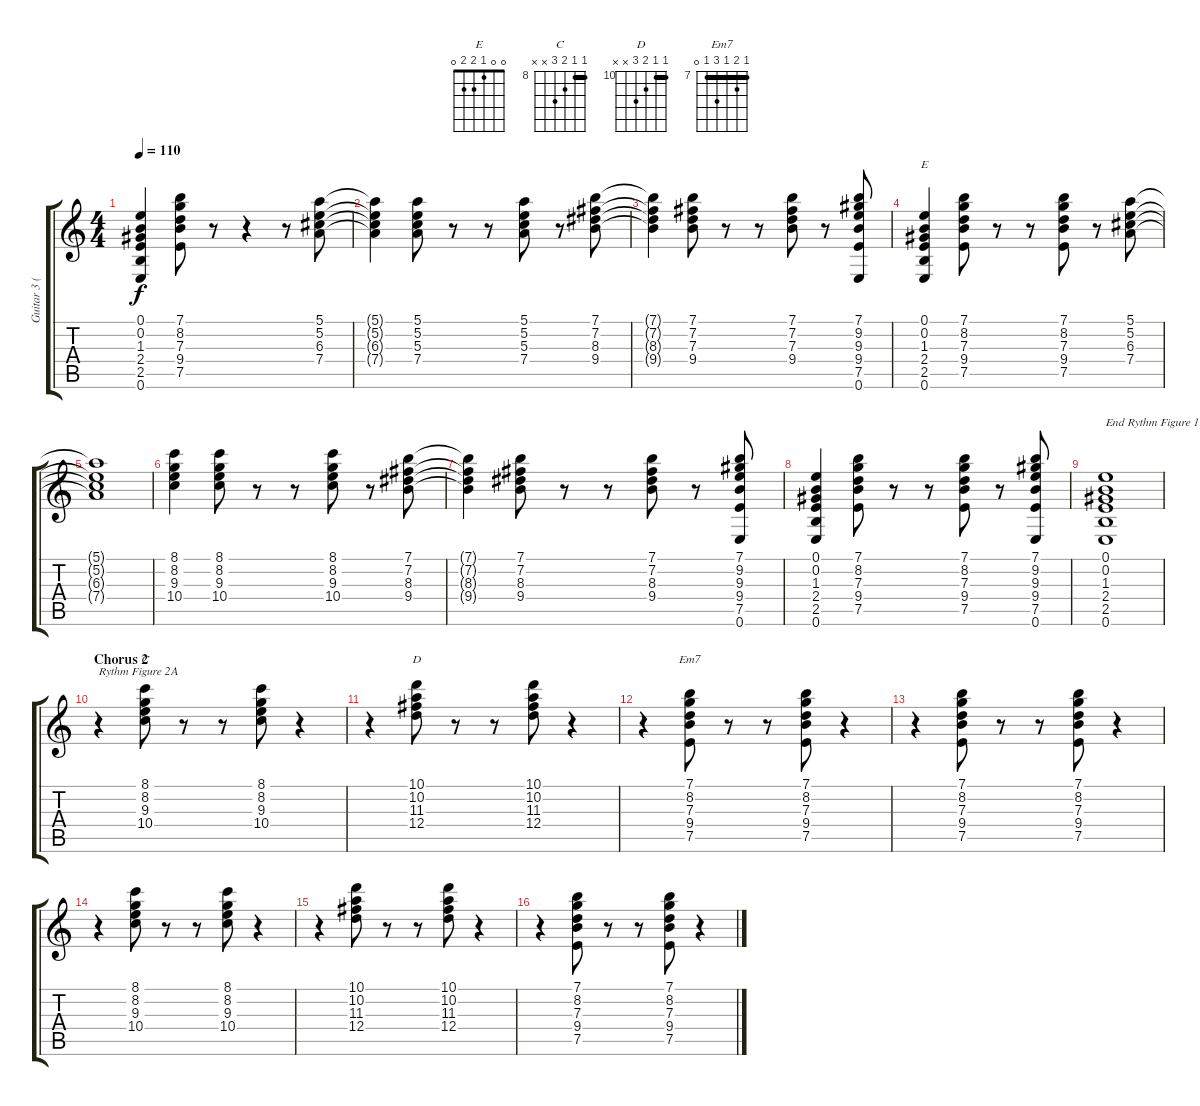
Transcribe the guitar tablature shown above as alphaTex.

\track ("Guitar 3 (Rythm Chord Strum)" "Guitar 3 (") {instrument distortionguitar}
\staff {score tabs}
\tuning (E4 B3 G3 D3 A2 E2) {hide}
\chord ("E" 0 0 1 2 2 0)
\chord ("C" 8 8 9 10 x x) {firstfret 8 barre 8}
\chord ("D" 10 10 11 12 x x) {firstfret 10 barre 10}
\chord ("Em7" 7 8 7 9 7 0) {firstfret 7 barre 7}
\ts (4 4)
\tempo 110
\clef g2
\ks c
(0.1{t} 0.2{t} 1.3{t} 2.4{t} 2.5{t} 0.6{t}).4{dy f} (7.1 8.2 7.3 9.4 7.5).8 r.8 r.4 r.8 (5.1 5.2 6.3 7.4).8 |
(5.1{t} 5.2{t} 6.3{t} 7.4{t}).4 (5.1 5.2 5.3 7.4).8 r.8 r.8 (5.1 5.2 5.3 7.4).8 r.8 (7.1 7.2 8.3 9.4).8 |
(7.1{t} 7.2{t} 8.3{t} 9.4{t}).4 (7.1 7.2 7.3 9.4).8 r.8 r.8 (7.1 7.2 7.3 9.4).8 r.8 (7.1 9.2 9.3 9.4 7.5 0.6).8 |
(0.1 0.2 1.3 2.4 2.5 0.6).4{ch "E"} (7.1 8.2 7.3 9.4 7.5).8 r.8 r.8 (7.1 8.2 7.3 9.4 7.5).8 r.8 (5.1 5.2 6.3 7.4).8 |
(5.1{t} 5.2{t} 6.3{t} 7.4{t}).1 |
(8.1 8.2 9.3 10.4).4 (8.1 8.2 9.3 10.4).8 r.8 r.8 (8.1 8.2 9.3 10.4).8 r.8 (7.1 7.2 8.3 9.4).8 |
(7.1{t} 7.2{t} 8.3{t} 9.4{t}).4 (7.1 7.2 8.3 9.4).8 r.8 r.8 (7.1 7.2 8.3 9.4).8 r.8 (7.1 9.2 9.3 9.4 7.5 0.6).8 |
(0.1 0.2 1.3 2.4 2.5 0.6).4 (7.1 8.2 7.3 9.4 7.5).8 r.8 r.8 (7.1 8.2 7.3 9.4 7.5).8 r.8 (7.1 9.2 9.3 9.4 7.5 0.6).8 |
(0.1 0.2 1.3 2.4 2.5 0.6).1{txt "End Rythm Figure 1"} |
\section ("" "Chorus 2")
r.4{txt "Rythm Figure 2A"} (8.1 8.2 9.3 10.4).8{ch "C"} r.8 r.8 (8.1 8.2 9.3 10.4).8 r.4 |
r.4 (10.1 10.2 11.3 12.4).8{ch "D"} r.8 r.8 (10.1 10.2 11.3 12.4).8 r.4 |
r.4 (7.1 8.2 7.3 9.4 7.5).8{ch "Em7"} r.8 r.8 (7.1 8.2 7.3 9.4 7.5).8 r.4 |
r.4 (7.1 8.2 7.3 9.4 7.5).8 r.8 r.8 (7.1 8.2 7.3 9.4 7.5).8 r.4 |
r.4 (8.1 8.2 9.3 10.4).8 r.8 r.8 (8.1 8.2 9.3 10.4).8 r.4 |
r.4 (10.1 10.2 11.3 12.4).8 r.8 r.8 (10.1 10.2 11.3 12.4).8 r.4 |
r.4 (7.1 8.2 7.3 9.4 7.5).8 r.8 r.8 (7.1 8.2 7.3 9.4 7.5).8 r.4
